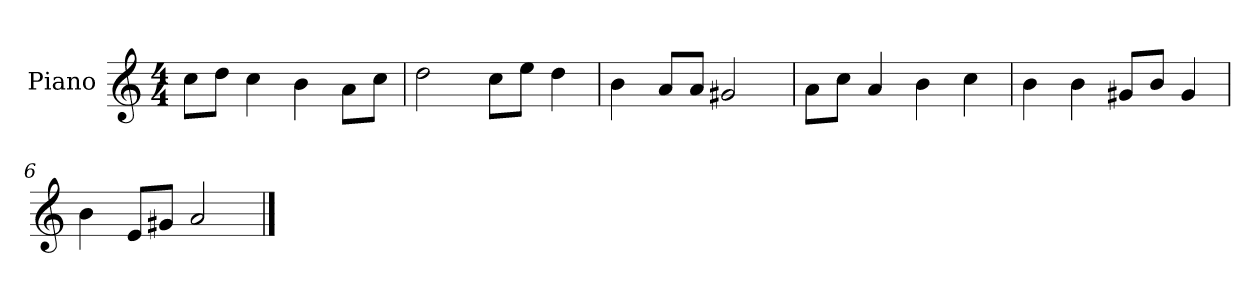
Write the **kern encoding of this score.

**kern
*part1
*staff1
*I"Piano
*I'P-no
*clefG2
*k[]
*M4/4
*MM90
=1
8cc\L
8dd\J
4cc\
4b\
8a\L
8cc\J
=2
2dd\
8cc\L
8ee\J
4dd\
=3
4b\
8a/L
8a/J
2g#X/
=4
8a\L
8cc\J
4a/
4b\
4cc\
=5
4b\
4b\
8g#X/L
8b/J
4g#/
=6
4b\
8e/L
8g#X/J
2a/
==
*-
